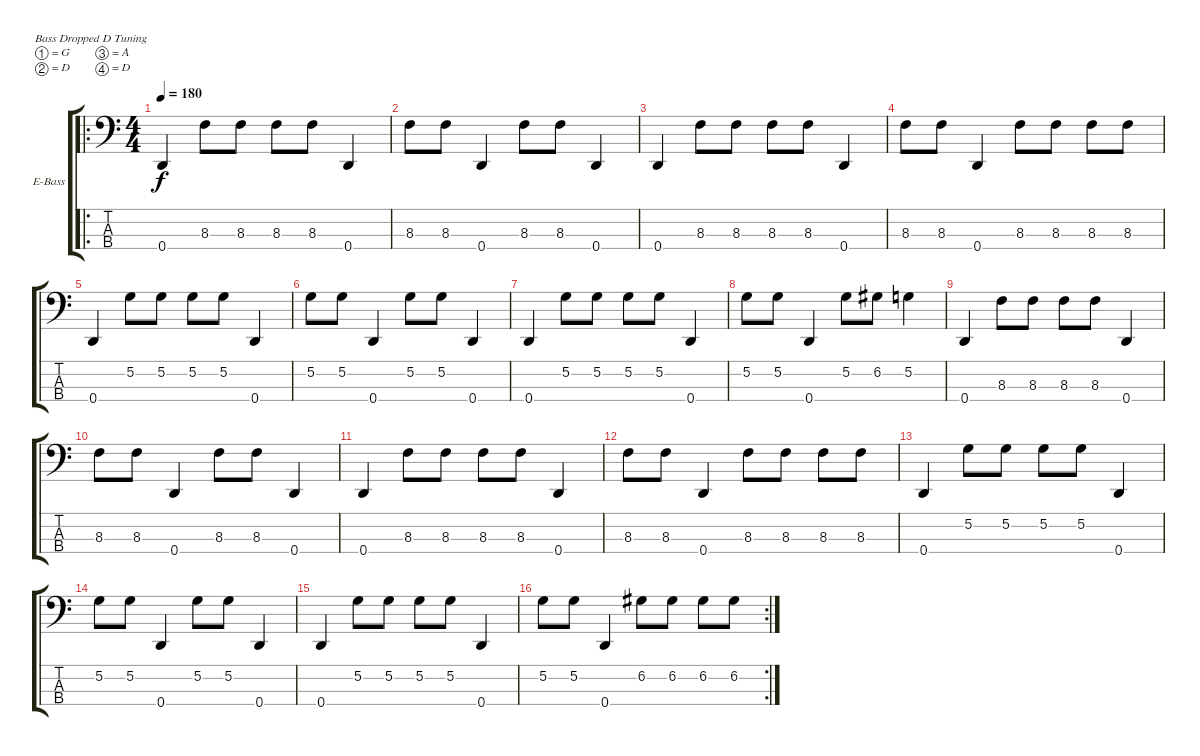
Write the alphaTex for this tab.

\bracketExtendMode groupsimilarinstruments
\firstSystemTrackNameOrientation horizontal
\otherSystemsTrackNameOrientation horizontal
\track ("Bass" "E-Bass") {instrument electricbassfinger}
\staff {score tabs}
\tuning (G2 D2 A1 D1)
\ro
\ts (4 4)
\tempo 180
\clef f4
\ks c
0.4.4{dy f} 8.3.8 8.3.8 8.3.8 8.3.8 0.4.4 |
8.3.8 8.3.8 0.4.4 8.3.8 8.3.8 0.4.4 |
0.4.4 8.3.8 8.3.8 8.3.8 8.3.8 0.4.4 |
8.3.8 8.3.8 0.4.4 8.3.8 8.3.8 8.3.8 8.3.8 |
0.4.4 5.2.8 5.2.8 5.2.8 5.2.8 0.4.4 |
5.2.8 5.2.8 0.4.4 5.2.8 5.2.8 0.4.4 |
0.4.4 5.2.8 5.2.8 5.2.8 5.2.8 0.4.4 |
5.2.8 5.2.8 0.4.4 5.2.8 6.2.8 5.2.4 |
0.4.4 8.3.8 8.3.8 8.3.8 8.3.8 0.4.4 |
8.3.8 8.3.8 0.4.4 8.3.8 8.3.8 0.4.4 |
0.4.4 8.3.8 8.3.8 8.3.8 8.3.8 0.4.4 |
8.3.8 8.3.8 0.4.4 8.3.8 8.3.8 8.3.8 8.3.8 |
0.4.4 5.2.8 5.2.8 5.2.8 5.2.8 0.4.4 |
5.2.8 5.2.8 0.4.4 5.2.8 5.2.8 0.4.4 |
0.4.4 5.2.8 5.2.8 5.2.8 5.2.8 0.4.4 |
\rc 2
5.2.8 5.2.8 0.4.4 6.2.8 6.2.8 6.2.8 6.2.8
